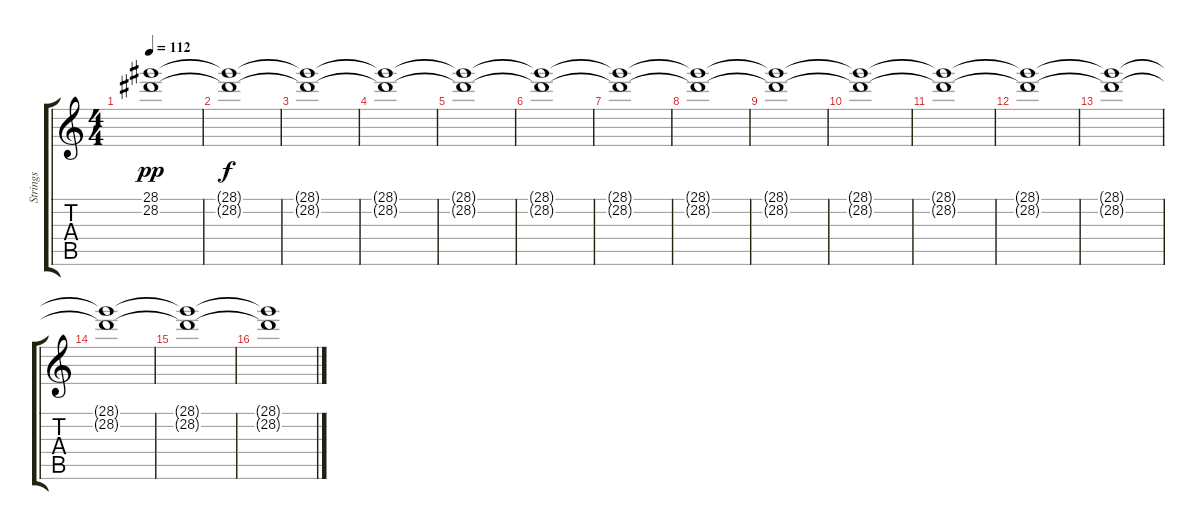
\track ("Strings" "Strings") {instrument stringensemble2}
\staff {score tabs}
\tuning (E4 B3 G3 D3 A2 E2) {hide}
\ts (4 4)
\tempo 112
\clef g2
\ks c
(28.1 28.2).1{dy pp} |
(28.1{t} 28.2{t}).1{dy f} |
(28.1{t} 28.2{t}).1 |
(28.1{t} 28.2{t}).1 |
(28.1{t} 28.2{t}).1 |
(28.1{t} 28.2{t}).1 |
(28.1{t} 28.2{t}).1 |
(28.1{t} 28.2{t}).1 |
(28.1{t} 28.2{t}).1 |
(28.1{t} 28.2{t}).1 |
(28.1{t} 28.2{t}).1 |
(28.1{t} 28.2{t}).1 |
(28.1{t} 28.2{t}).1 |
(28.1{t} 28.2{t}).1 |
(28.1{t} 28.2{t}).1 |
(28.1{t} 28.2{t}).1
